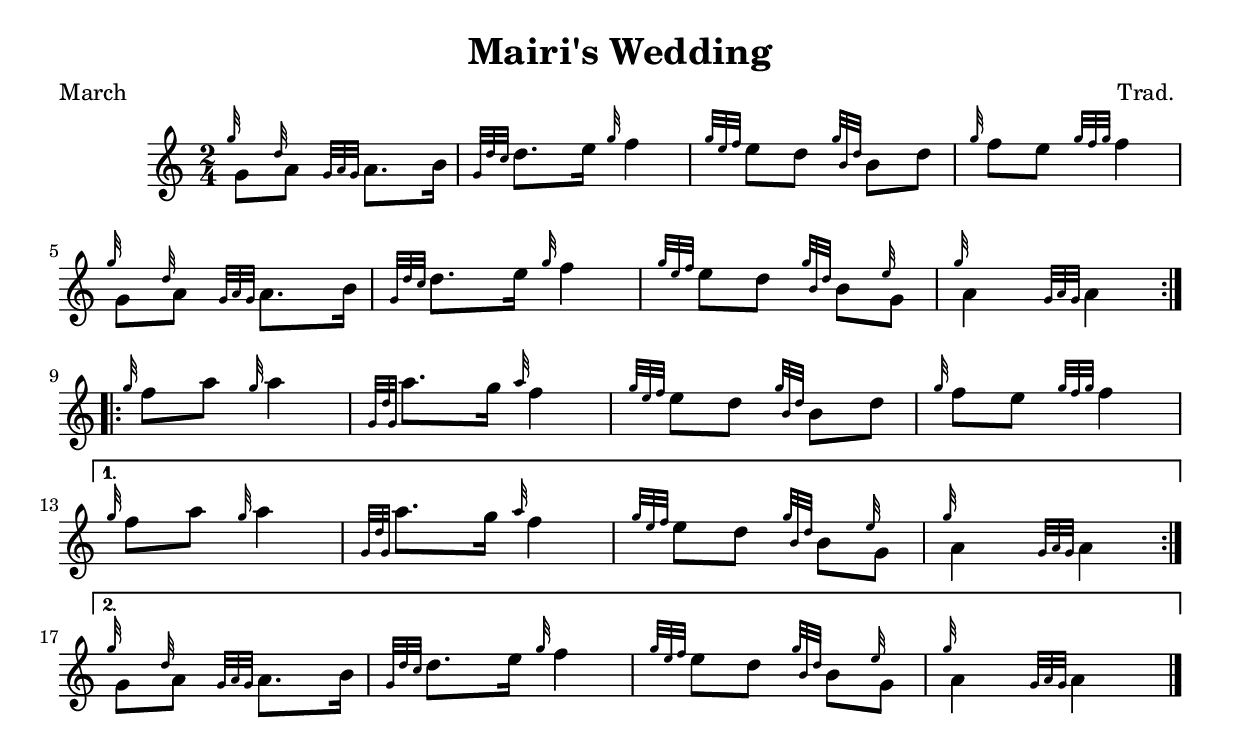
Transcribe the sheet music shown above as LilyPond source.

\include "bagpipe.ly"

\header {
    % meter = genre
    meter = "March"
    title = "Mairi's Wedding"
    composer = ""
    arranger = "Trad. "
    comment = "Comment"
}
\score {

{
    
    \time 2/4
    \quarterBeaming
    \hideKeySignature

    % Part 1

    \repeat volta 2 {
    \grg G8 \grd a \wbirl a8. b16|
    \thrwd d8. e16 \grg f4|
    \dble e8 d \dblb b d |
    \grg f e \dblf f4| \break

    \grg G8 \grd a \wbirl a8. b16|
    \thrwd d8. e16 \grg f4|
    \dble e8 d \dblb b \gre G|
    \grg a4 \wbirl a4|
    }
   \break

    
    % Part 2

    \repeat volta 2 {
    \grg f8 A \grg A4|
    \grip A8. g16 \grA f4|
    \dble e8 d \dblb b d| 
    \grg f e \dblf f4|
     \break}
  
 \alternative{
 {
 \grg f8 A \grg A4|
    \grip A8. g16 \grA f4|
    \dble e8 d \dblb b \gre G|
    \grg a4 \wbirl a4| \break}
  
    {
    \grg G8 \grd a \wbirl a8. b16|
    \thrwd d8. e16 \grg f4|
    \dble e8 d \dblb b \gre G|
    \grg a4 \wbirl a4| \bar "|."
    }}
  }



}






